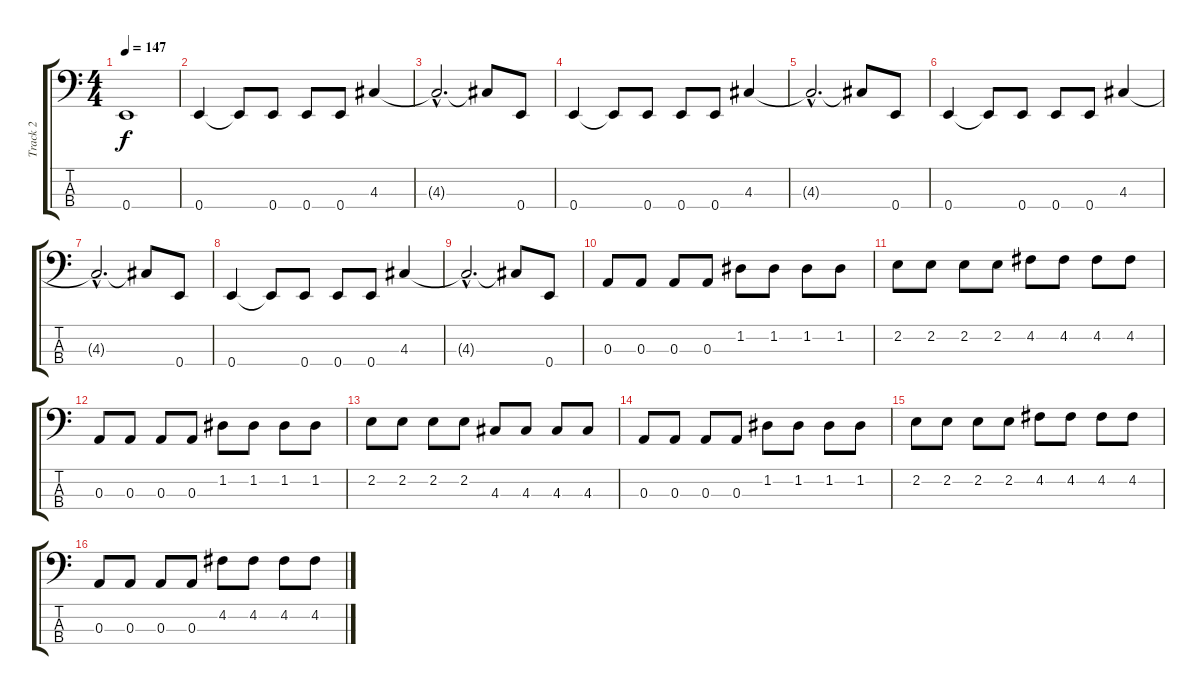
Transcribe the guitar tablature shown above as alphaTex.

\track ("Track 2" "Track 2") {instrument electricbassfinger}
\staff {score tabs}
\tuning (G2 D2 A1 E1) {hide}
\ts (4 4)
\tempo 147
\clef f4
\ks c
0.4{t}.1{dy f} |
0.4.4 0.4{t}.8 0.4.8 0.4.8 0.4.8 4.3.4 |
4.3{hac t}.2{d} 4.3{t}.8 0.4.8 |
0.4.4 0.4{t}.8 0.4.8 0.4.8 0.4.8 4.3.4 |
4.3{hac t}.2{d} 4.3{t}.8 0.4.8 |
0.4.4 0.4{t}.8 0.4.8 0.4.8 0.4.8 4.3.4 |
4.3{hac t}.2{d} 4.3{t}.8 0.4.8 |
0.4.4 0.4{t}.8 0.4.8 0.4.8 0.4.8 4.3.4 |
4.3{hac t}.2{d} 4.3{t}.8 0.4.8 |
0.3.8 0.3.8 0.3.8 0.3.8 1.2.8 1.2.8 1.2.8 1.2.8 |
2.2.8 2.2.8 2.2.8 2.2.8 4.2.8 4.2.8 4.2.8 4.2.8 |
0.3.8 0.3.8 0.3.8 0.3.8 1.2.8 1.2.8 1.2.8 1.2.8 |
2.2.8 2.2.8 2.2.8 2.2.8 4.3.8 4.3.8 4.3.8 4.3.8 |
0.3.8 0.3.8 0.3.8 0.3.8 1.2.8 1.2.8 1.2.8 1.2.8 |
2.2.8 2.2.8 2.2.8 2.2.8 4.2.8 4.2.8 4.2.8 4.2.8 |
0.3.8 0.3.8 0.3.8 0.3.8 4.2.8 4.2.8 4.2.8 4.2{ss}.8
